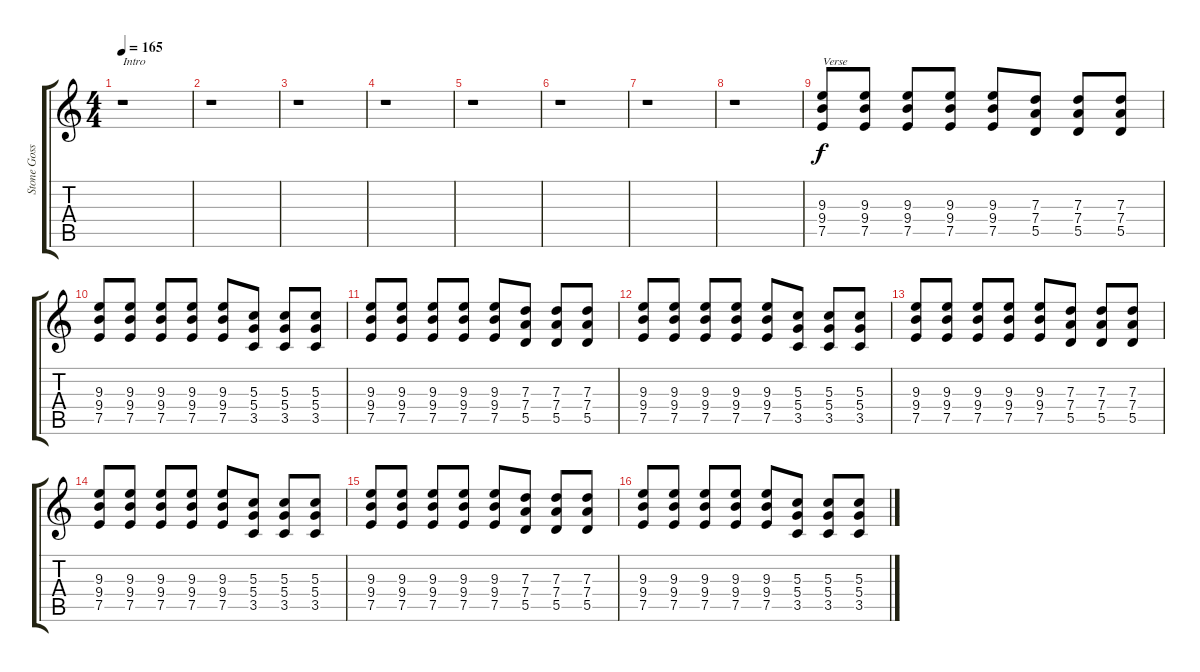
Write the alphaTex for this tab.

\track ("Stone Gossard" "Stone Goss") {instrument distortionguitar}
\staff {score tabs}
\tuning (E4 B3 G3 D3 A2 E2) {hide}
\ts (4 4)
\tempo 165
\clef g2
\ks c
r.1{txt "Intro" dy f instrument distortionguitar} |
r.1 |
r.1 |
r.1 |
r.1 |
r.1 |
r.1 |
r.1 |
(9.3 9.4 7.5).8{txt "Verse"} (9.3 9.4 7.5).8 (9.3 9.4 7.5).8 (9.3 9.4 7.5).8 (9.3 9.4 7.5).8 (7.3 7.4 5.5).8 (7.3 7.4 5.5).8 (7.3 7.4 5.5).8 |
(9.3 9.4 7.5).8 (9.3 9.4 7.5).8 (9.3 9.4 7.5).8 (9.3 9.4 7.5).8 (9.3 9.4 7.5).8 (5.3 5.4 3.5).8 (5.3 5.4 3.5).8 (5.3 5.4 3.5).8 |
(9.3 9.4 7.5).8 (9.3 9.4 7.5).8 (9.3 9.4 7.5).8 (9.3 9.4 7.5).8 (9.3 9.4 7.5).8 (7.3 7.4 5.5).8 (7.3 7.4 5.5).8 (7.3 7.4 5.5).8 |
(9.3 9.4 7.5).8 (9.3 9.4 7.5).8 (9.3 9.4 7.5).8 (9.3 9.4 7.5).8 (9.3 9.4 7.5).8 (5.3 5.4 3.5).8 (5.3 5.4 3.5).8 (5.3 5.4 3.5).8 |
(9.3 9.4 7.5).8 (9.3 9.4 7.5).8 (9.3 9.4 7.5).8 (9.3 9.4 7.5).8 (9.3 9.4 7.5).8 (7.3 7.4 5.5).8 (7.3 7.4 5.5).8 (7.3 7.4 5.5).8 |
(9.3 9.4 7.5).8 (9.3 9.4 7.5).8 (9.3 9.4 7.5).8 (9.3 9.4 7.5).8 (9.3 9.4 7.5).8 (5.3 5.4 3.5).8 (5.3 5.4 3.5).8 (5.3 5.4 3.5).8 |
(9.3 9.4 7.5).8 (9.3 9.4 7.5).8 (9.3 9.4 7.5).8 (9.3 9.4 7.5).8 (9.3 9.4 7.5).8 (7.3 7.4 5.5).8 (7.3 7.4 5.5).8 (7.3 7.4 5.5).8 |
(9.3 9.4 7.5).8 (9.3 9.4 7.5).8 (9.3 9.4 7.5).8 (9.3 9.4 7.5).8 (9.3 9.4 7.5).8 (5.3 5.4 3.5).8 (5.3 5.4 3.5).8 (5.3 5.4 3.5).8
